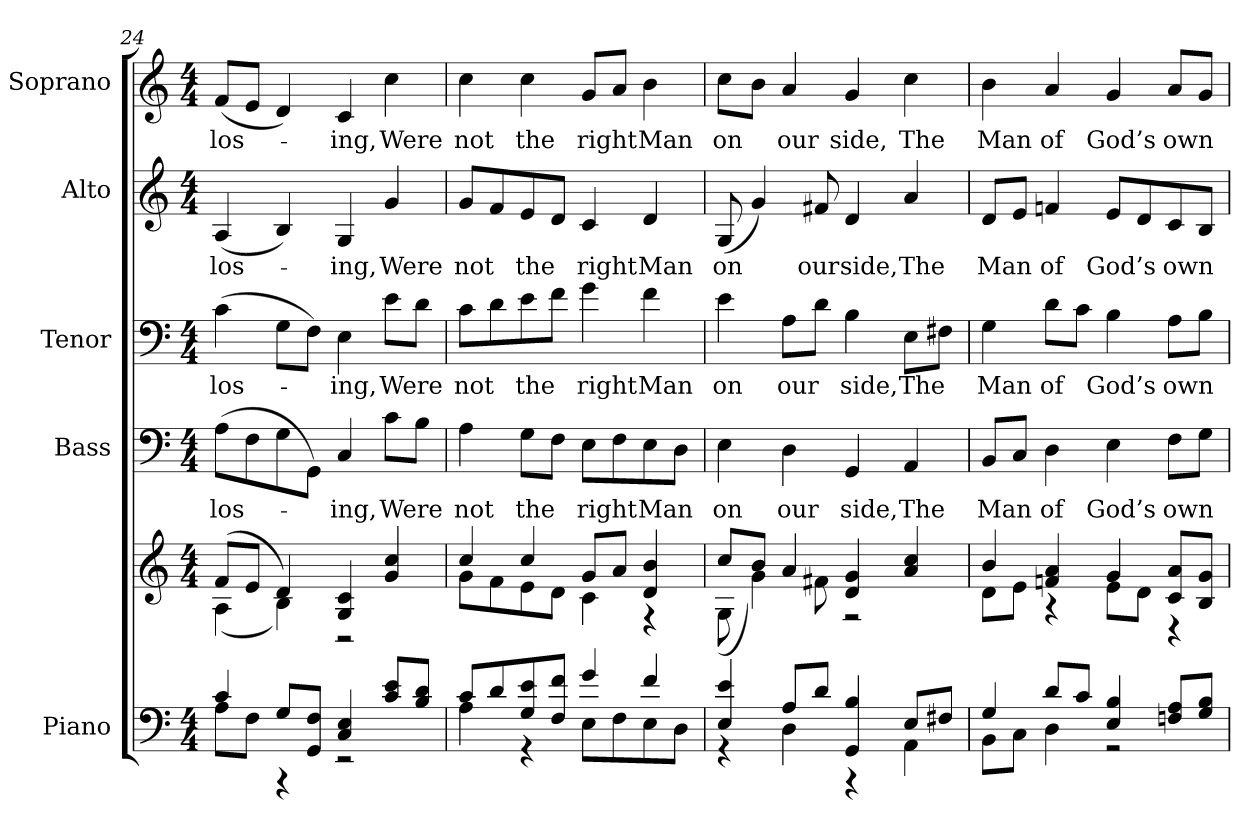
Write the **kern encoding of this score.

**kern	**kern	**kern	**text	**kern	**text	**kern	**text	**kern	**text
*part5	*part5	*part4	*part4	*part3	*part3	*part2	*part2	*part1	*part1
*staff6	*staff5	*staff4	*staff4	*staff3	*staff3	*staff2	*staff2	*staff1	*staff1
*I"Piano	*	*I"Bass	*	*I"Tenor	*	*I"Alto	*	*I"Soprano	*
*I'Pno.	*	*I'B.	*	*I'T.	*	*I'A.	*	*I'S.	*
!!LO:PB:g=z
*clefF4	*clefG2	*clefF4	*	*clefF4	*	*clefG2	*	*clefG2	*
*k[]	*k[]	*k[]	*	*k[]	*	*k[]	*	*k[]	*
*C:	*C:	*C:	*	*C:	*	*C:	*	*C:	*
*M4/4	*M4/4	*M4/4	*	*M4/4	*	*M4/4	*	*M4/4	*
=24	=24	=24	=24	=24	=24	=24	=24	=24	=24
*^	*^	*	*	*	*	*	*	*	*
!	!	!	!	!	!LO:LY:b:color=#000000	!	!	!	!	!	!
!	!	!	!	!	!	!	!LO:LY:b:color=#000000	!	!	!	!
!	!	!	!	!	!	!	!	!	!LO:LY:b:color=#000000	!	!
!	!	!	!	!	!	!	!	!	!	!	!LO:LY:b:color=#000000
4ci/	8Ai\L	(8fi/L	(4Ai\	(8Ai\L	los-	(4ci\	los-	(4Ai/	los-	(8fi/L	los-
.	8Fi\J	8ei/J	.	8Fi\	.	.	.	.	.	8ei/J	.
8Gi/L	4r	4di/)	4Bi\)	8Gi\	.	8Gi\L	.	4Bi/)	.	4di/)	.
8GGi/ 8FiJ	.	.	.	8GGi\J)	.	8Fi\J)	.	.	.	.	.
!	!	!	!	!	!LO:LY:b:color=#000000	!	!	!	!	!	!
!	!	!	!	!	!	!	!LO:LY:b:color=#000000	!	!	!	!
!	!	!	!	!	!	!	!	!	!LO:LY:b:color=#000000	!	!
!	!	!	!	!	!	!	!	!	!	!	!LO:LY:b:color=#000000
4Ci/ 4Ei	2r	4Gi/ 4ci	2r	4Ci/	-ing,	4Ei\	-ing,	4Gi/	-ing,	4ci/	-ing,
!	!	!	!	!	!LO:LY:b:color=#000000	!	!	!	!	!	!
!	!	!	!	!	!	!	!LO:LY:b:color=#000000	!	!	!	!
!	!	!	!	!	!	!	!	!	!LO:LY:b:color=#000000	!	!
!	!	!	!	!	!	!	!	!	!	!	!LO:LY:b:color=#000000
8ci/ 8eiL	.	4gi/ 4cci	.	8ci\L	Were	8ei\L	Were	4gi/	Were	4cci\	Were
8Bi/ 8diJ	.	.	.	8Bi\J	.	8di\J	.	.	.	.	.
!!LO:PB:g=z
=25	=25	=25	=25	=25	=25	=25	=25	=25	=25	=25	=25
!	!	!	!	!	!LO:LY:b:color=#000000	!	!	!	!	!	!
!	!	!	!	!	!	!	!LO:LY:b:color=#000000	!	!	!	!
!	!	!	!	!	!	!	!	!	!LO:LY:b:color=#000000	!	!
!	!	!	!	!	!	!	!	!	!	!	!LO:LY:b:color=#000000
8ci/L	4Ai\	4cci/	8gi\L	4Ai\	not	8ci\L	not	8gi/L	not	4cci\	not
8di/	.	.	8fi\	.	.	8di\	.	8fi/	.	.	.
!	!	!	!	!	!LO:LY:b:color=#000000	!	!	!	!	!	!
!	!	!	!	!	!	!	!LO:LY:b:color=#000000	!	!	!	!
!	!	!	!	!	!	!	!	!	!LO:LY:b:color=#000000	!	!
!	!	!	!	!	!	!	!	!	!	!	!LO:LY:b:color=#000000
8Gi/ 8ei	4r	4cci/	8ei\	8Gi\L	the	8ei\	the	8ei/	the	4cci\	the
8Fi/ 8fiJ	.	.	8di\J	8Fi\J	.	8fi\J	.	8di/J	.	.	.
!	!	!	!	!	!LO:LY:b:color=#000000	!	!	!	!	!	!
!	!	!	!	!	!	!	!LO:LY:b:color=#000000	!	!	!	!
!	!	!	!	!	!	!	!	!	!LO:LY:b:color=#000000	!	!
!	!	!	!	!	!	!	!	!	!	!	!LO:LY:b:color=#000000
4gi/	8Ei\L	8gi/L	4ci\	8Ei\L	right	4gi\	right	4ci/	right	8gi/L	right
.	8Fi\	8ai/J	.	8Fi\	.	.	.	.	.	8ai/J	.
!	!	!	!	!	!LO:LY:b:color=#000000	!	!	!	!	!	!
!	!	!	!	!	!	!	!LO:LY:b:color=#000000	!	!	!	!
!	!	!	!	!	!	!	!	!	!LO:LY:b:color=#000000	!	!
!	!	!	!	!	!	!	!	!	!	!	!LO:LY:b:color=#000000
4fi/	8Ei\	4di/ 4bi	4r	8Ei\	Man	4fi\	Man	4di/	Man	4bi\	Man
.	8Di\J	.	.	8Di\J	.	.	.	.	.	.	.
!!LO:PB:g=z
=26	=26	=26	=26	=26	=26	=26	=26	=26	=26	=26	=26
!	!	!	!	!	!LO:LY:b:color=#000000	!	!	!	!	!	!
!	!	!	!	!	!	!	!LO:LY:b:color=#000000	!	!	!	!
!	!	!	!	!	!	!	!	!	!LO:LY:b:color=#000000	!	!
!	!	!	!	!	!	!	!	!	!	!	!LO:LY:b:color=#000000
4Ei/ 4ei	4r	8cci/L	(8Gi\	4Ei\	on	4ei\	on	(8Gi/	on	8cci\L	on
.	.	8bi/J	4gi\)	.	.	.	.	4gi/)	.	8bi\J	.
!	!	!	!	!	!LO:LY:b:color=#000000	!	!	!	!	!	!
!	!	!	!	!	!	!	!LO:LY:b:color=#000000	!	!	!	!
!	!	!	!	!	!	!	!	!	!	!	!LO:LY:b:color=#000000
8Ai/L	4Di\	4ai/	.	4Di\	our	8Ai\L	our	.	.	4ai/	our
!	!	!	!	!	!	!	!	!	!LO:LY:b:color=#000000	!	!
8di/J	.	.	8f#Xi\	.	.	8di\J	.	8f#Xi/	our	.	.
!	!	!	!	!	!LO:LY:b:color=#000000	!	!	!	!	!	!
!	!	!	!	!	!	!	!LO:LY:b:color=#000000	!	!	!	!
!	!	!	!	!	!	!	!	!	!LO:LY:b:color=#000000	!	!
!	!	!	!	!	!	!	!	!	!	!	!LO:LY:b:color=#000000
4GGi/ 4Bi	4r	4di/ 4gi	2r	4GGi/	side,	4Bi\	side,	4di/	side,	4gi/	side,
!	!	!	!	!	!LO:LY:b:color=#000000	!	!	!	!	!	!
!	!	!	!	!	!	!	!LO:LY:b:color=#000000	!	!	!	!
!	!	!	!	!	!	!	!	!	!LO:LY:b:color=#000000	!	!
!	!	!	!	!	!	!	!	!	!	!	!LO:LY:b:color=#000000
8Ei/L	4AAi\	4ai/ 4cci	.	4AAi/	The	8Ei\L	The	4ai/	The	4cci\	The
8F#Xi/J	.	.	.	.	.	8F#Xi\J	.	.	.	.	.
!!LO:PB:g=z
=27	=27	=27	=27	=27	=27	=27	=27	=27	=27	=27	=27
!	!	!	!	!	!LO:LY:b:color=#000000	!	!	!	!	!	!
!	!	!	!	!	!	!	!LO:LY:b:color=#000000	!	!	!	!
!	!	!	!	!	!	!	!	!	!LO:LY:b:color=#000000	!	!
!	!	!	!	!	!	!	!	!	!	!	!LO:LY:b:color=#000000
4Gi/	8BBi\L	4bi/	8di\L	8BBi/L	Man	4Gi\	Man	8di/L	Man	4bi\	Man
.	8Ci\J	.	8ei\J	8Ci/J	.	.	.	8ei/J	.	.	.
!	!	!	!	!	!LO:LY:b:color=#000000	!	!	!	!	!	!
!	!	!	!	!	!	!	!LO:LY:b:color=#000000	!	!	!	!
!	!	!	!	!	!	!	!	!	!LO:LY:b:color=#000000	!	!
!	!	!	!	!	!	!	!	!	!	!	!LO:LY:b:color=#000000
8di/L	4Di\	4fni/ 4ai	4r	4Di\	of	8di\L	of	4fni/	of	4ai/	of
8ci/J	.	.	.	.	.	8ci\J	.	.	.	.	.
!	!	!	!	!	!LO:LY:b:color=#000000	!	!	!	!	!	!
!	!	!	!	!	!	!	!LO:LY:b:color=#000000	!	!	!	!
!	!	!	!	!	!	!	!	!	!LO:LY:b:color=#000000	!	!
!	!	!	!	!	!	!	!	!	!	!	!LO:LY:b:color=#000000
4Ei/ 4Bi	2r	4gi/	8ei\L	4Ei\	God’s	4Bi\	God’s	8ei/L	God’s	4gi/	God’s
.	.	.	8di\J	.	.	.	.	8di/	.	.	.
!	!	!	!	!	!LO:LY:b:color=#000000	!	!	!	!	!	!
!	!	!	!	!	!	!	!LO:LY:b:color=#000000	!	!	!	!
!	!	!	!	!	!	!	!	!	!LO:LY:b:color=#000000	!	!
!	!	!	!	!	!	!	!	!	!	!	!LO:LY:b:color=#000000
8Fni/ 8AiL	.	8ci/ 8aiL	4r	8Fi\L	own	8Ai\L	own	8ci/	own	8ai/L	own
8Gi/ 8BiJ	.	8Bi/ 8giJ	.	8Gi\J	.	8Bi\J	.	8Bi/J	.	8gi/J	.
*v	*v	*	*	*	*	*	*	*	*	*	*
*	*v	*v	*	*	*	*	*	*	*	*
=	=	=	=	=	=	=	=	=	=
*-	*-	*-	*-	*-	*-	*-	*-	*-	*-
